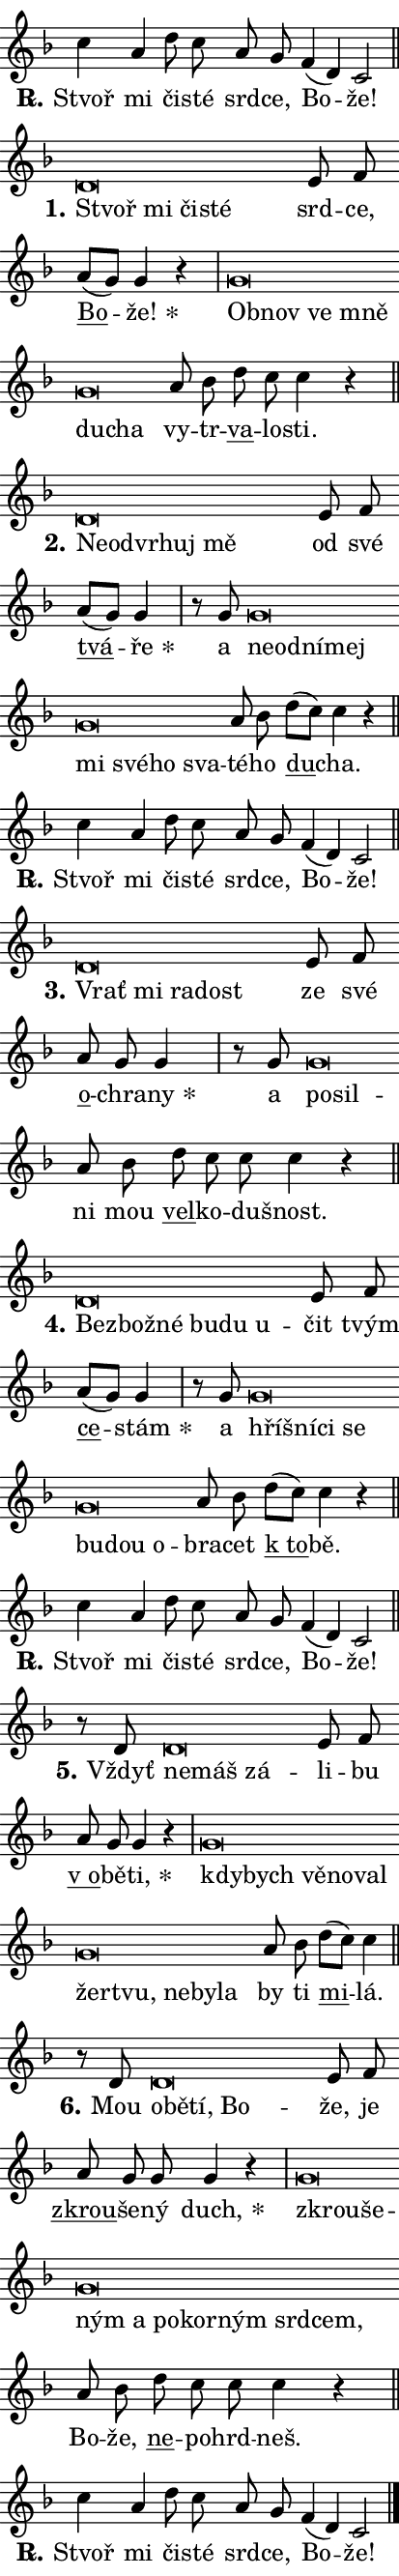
\version "2.22.1"
\header { tagline = "" }
\paper {
  indent = 0\cm
  top-margin = 0\cm
  right-margin = 0\cm
  bottom-margin = 0\cm
  left-margin = 0\cm
  paper-width = 7\cm
  page-breaking = #ly:one-page-breaking
  system-system-spacing.basic-distance = #11
  score-system-spacing.basic-distance = #11.3
  ragged-last = ##f
}


%% Author: Thomas Morley
%% https://lists.gnu.org/archive/html/lilypond-user/2020-05/msg00002.html
#(define (line-position grob)
"Returns position of @var[grob} in current system:
   @code{'start}, if at first time-step
   @code{'end}, if at last time-step
   @code{'middle} otherwise
"
  (let* ((col (ly:item-get-column grob))
         (ln (ly:grob-object col 'left-neighbor))
         (rn (ly:grob-object col 'right-neighbor))
         (col-to-check-left (if (ly:grob? ln) ln col))
         (col-to-check-right (if (ly:grob? rn) rn col))
         (break-dir-left
           (and
             (ly:grob-property col-to-check-left 'non-musical #f)
             (ly:item-break-dir col-to-check-left)))
         (break-dir-right
           (and
             (ly:grob-property col-to-check-right 'non-musical #f)
             (ly:item-break-dir col-to-check-right))))
        (cond ((eqv? 1 break-dir-left) 'start)
              ((eqv? -1 break-dir-right) 'end)
              (else 'middle))))

#(define (tranparent-at-line-position vctor)
  (lambda (grob)
  "Relying on @code{line-position} select the relevant enry from @var{vctor}.
Used to determine transparency,"
    (case (line-position grob)
      ((end) (not (vector-ref vctor 0)))
      ((middle) (not (vector-ref vctor 1)))
      ((start) (not (vector-ref vctor 2))))))

noteHeadBreakVisibility =
#(define-music-function (break-visibility)(vector?)
"Makes @code{NoteHead}s transparent relying on @var{break-visibility}"
#{
  \override NoteHead.transparent =
    #(tranparent-at-line-position break-visibility)
#})

#(define delete-ledgers-for-transparent-note-heads
  (lambda (grob)
    "Reads whether a @code{NoteHead} is transparent.
If so this @code{NoteHead} is removed from @code{'note-heads} from
@var{grob}, which is supposed to be @code{LedgerLineSpanner}.
As a result ledgers are not printed for this @code{NoteHead}"
    (let* ((nhds-array (ly:grob-object grob 'note-heads))
           (nhds-list
             (if (ly:grob-array? nhds-array)
                 (ly:grob-array->list nhds-array)
                 '()))
           ;; Relies on the transparent-property being done before
           ;; Staff.LedgerLineSpanner.after-line-breaking is executed.
           ;; This is fragile ...
           (to-keep
             (remove
               (lambda (nhd)
                 (ly:grob-property nhd 'transparent #f))
               nhds-list)))
      ;; TODO find a better method to iterate over grob-arrays, similiar
      ;; to filter/remove etc for lists
      ;; For now rebuilt from scratch
      (set! (ly:grob-object grob 'note-heads)  '())
      (for-each
        (lambda (nhd)
          (ly:pointer-group-interface::add-grob grob 'note-heads nhd))
        to-keep))))

hideNotes = {
  \noteHeadBreakVisibility #begin-of-line-visible
}
unHideNotes = {
  \noteHeadBreakVisibility #all-visible
}

% work-around for resetting accidentals
% https://lilypond.org/doc/v2.23/Documentation/notation/displaying-rhythms#unmetered-music
cadenzaMeasure = {
  \cadenzaOff
  \partial 1024 s1024
  \cadenzaOn
}

#(define-markup-command (accent layout props text) (markup?)
  "Underline accented syllable"
  (interpret-markup layout props
    #{\markup \override #'(offset . 4.3) \underline { #text }#}))

responsum = \markup \concat {
  "R" \hspace #-1.05 \path #0.1 #'((moveto 0 0.07) (lineto 0.9 0.8)) \hspace #0.05 "."
}

\layout {
    \context {
        \Staff
        \remove "Time_signature_engraver"
        \override LedgerLineSpanner.after-line-breaking = #delete-ledgers-for-transparent-note-heads
    }
    \context {
        \Voice {
            \override NoteHead.output-attributes = #'((class . "notehead"))
            \override Hairpin.height = #0.55
        }
    }
    \context {
        \Lyrics {
            \override StanzaNumber.output-attributes = #'((class . "stanzanumber"))
            \override LyricSpace.minimum-distance = #0.9
            \override LyricText.font-name = #"TeX Gyre Schola"
            \override LyricText.font-size = 1
            \override StanzaNumber.font-name = #"TeX Gyre Schola Bold"
            \override StanzaNumber.font-size = 1
        }
    }
}

% magnetic-lyrics.ily
%
%   written by
%     Jean Abou Samra <jean@abou-samra.fr>
%     Werner Lemberg <wl@gnu.org>
%
%   adapted by
%     Jiri Hon <jiri.hon@gmail.com>
%
% Version 2022-Apr-15

% https://www.mail-archive.com/lilypond-user@gnu.org/msg149350.html

#(define (Left_hyphen_pointer_engraver context)
   "Collect syllable-hyphen-syllable occurrences in lyrics and store
them in properties.  This engraver only looks to the left.  For
example, if the lyrics input is @code{foo -- bar}, it does the
following.

@itemize @bullet
@item
Set the @code{text} property of the @code{LyricHyphen} grob between
@q{foo} and @q{bar} to @code{foo}.

@item
Set the @code{left-hyphen} property of the @code{LyricText} grob with
text @q{foo} to the @code{LyricHyphen} grob between @q{foo} and
@q{bar}.
@end itemize

Use this auxiliary engraver in combination with the
@code{lyric-@/text::@/apply-@/magnetic-@/offset!} hook."
   (let ((hyphen #f)
         (text #f))
     (make-engraver
      (acknowledgers
       ((lyric-syllable-interface engraver grob source-engraver)
        (set! text grob)))
      (end-acknowledgers
       ((lyric-hyphen-interface engraver grob source-engraver)
        ;(when (not (grob::has-interface grob 'lyric-space-interface))
          (set! hyphen grob)));)
      ((stop-translation-timestep engraver)
       (when (and text hyphen)
         (ly:grob-set-object! text 'left-hyphen hyphen))
       (set! text #f)
       (set! hyphen #f)))))

#(define (lyric-text::apply-magnetic-offset! grob)
   "If the space between two syllables is less than the value in
property @code{LyricText@/.details@/.squash-threshold}, move the right
syllable to the left so that it gets concatenated with the left
syllable.

Use this function as a hook for
@code{LyricText@/.after-@/line-@/breaking} if the
@code{Left_@/hyphen_@/pointer_@/engraver} is active."
   (let ((hyphen (ly:grob-object grob 'left-hyphen #f)))
     (when hyphen
       (let ((left-text (ly:spanner-bound hyphen LEFT)))
         (when (grob::has-interface left-text 'lyric-syllable-interface)
           (let* ((common (ly:grob-common-refpoint grob left-text X))
                  (this-x-ext (ly:grob-extent grob common X))
                  (left-x-ext
                   (begin
                     ;; Trigger magnetism for left-text.
                     (ly:grob-property left-text 'after-line-breaking)
                     (ly:grob-extent left-text common X)))
                  ;; `delta` is the gap width between two syllables.
                  (delta (- (interval-start this-x-ext)
                            (interval-end left-x-ext)))
                  (details (ly:grob-property grob 'details))
                  (threshold (assoc-get 'squash-threshold details 0.2)))
             (when (< delta threshold)
               (let* (;; We have to manipulate the input text so that
                      ;; ligatures crossing syllable boundaries are not
                      ;; disabled.  For languages based on the Latin
                      ;; script this is essentially a beautification.
                      ;; However, for non-Western scripts it can be a
                      ;; necessity.
                      (lt (ly:grob-property left-text 'text))
                      (rt (ly:grob-property grob 'text))
                      (is-space (grob::has-interface hyphen 'lyric-space-interface))
                      (space (if is-space " " ""))
                      (space-markup (grob-interpret-markup grob " "))
                      (space-size (interval-length (ly:stencil-extent space-markup X)))
                      (extra-delta (if is-space space-size 0))
                      ;; Append new syllable.
                      (ltrt-space (if (and (string? lt) (string? rt))
                                (string-append lt space rt)
                                (make-concat-markup (list lt space rt))))
                      ;; Right-align `ltrt` to the right side.
                      (ltrt-space-markup (grob-interpret-markup
                               grob
                               (make-translate-markup
                                (cons (interval-length this-x-ext) 0)
                                (make-right-align-markup ltrt-space)))))
                 (begin
                   ;; Don't print `left-text`.
                   (ly:grob-set-property! left-text 'stencil #f)
                   ;; Set text and stencil (which holds all collected
                   ;; syllables so far) and shift it to the left.
                   (ly:grob-set-property! grob 'text ltrt-space)
                   (ly:grob-set-property! grob 'stencil ltrt-space-markup)
                   (ly:grob-translate-axis! grob (- (- delta extra-delta)) X))))))))))


#(define (lyric-hyphen::displace-bounds-first grob)
   ;; Make very sure this callback isn't triggered too early.
   (let ((left (ly:spanner-bound grob LEFT))
         (right (ly:spanner-bound grob RIGHT)))
     (ly:grob-property left 'after-line-breaking)
     (ly:grob-property right 'after-line-breaking)
     (ly:lyric-hyphen::print grob)))

squashThreshold = #0.4

\layout {
  \context {
    \Lyrics
    \consists #Left_hyphen_pointer_engraver
    \override LyricText.after-line-breaking =
      #lyric-text::apply-magnetic-offset!
    \override LyricHyphen.stencil = #lyric-hyphen::displace-bounds-first
    \override LyricText.details.squash-threshold = \squashThreshold
    \override LyricHyphen.minimum-distance = 0
    \override LyricHyphen.minimum-length = \squashThreshold
  }
}

squash = \override LyricText.details.squash-threshold = 9999
unSquash = \override LyricText.details.squash-threshold = \squashThreshold

left = \override LyricText.self-alignment-X = #LEFT
unLeft = \revert LyricText.self-alignment-X

starOffset = #(lambda (grob) 
                (let ((x_offset (ly:self-alignment-interface::aligned-on-x-parent grob)))
                  (if (= x_offset 0) 0 (+ x_offset 1.2))))

star = #(define-music-function (syllable)(string?)
"Append star separator at the end of a syllable"
#{
  \once \override LyricText.X-offset = #starOffset
  \lyricmode { \markup {
    #syllable
    \override #'((font-name . "TeX Gyre Schola Bold")) \hspace #0.2 \lower #0.65 \larger "*"
  } }
#})

starAccent = #(define-music-function (syllable)(string?)
"Append star separator at the end of a syllable and make accent"
#{
  \once \override LyricText.X-offset = #starOffset
  \lyricmode { \markup {
    \accent #syllable
    \override #'((font-name . "TeX Gyre Schola Bold")) \hspace #0.2 \lower #0.65 \larger "*"
  } }
#})

breath = #(define-music-function (syllable)(string?)
"Append breathing indicator at the end of a syllable"
#{
  \lyricmode { \markup { #syllable "+" } }
#})

optionalBreath = #(define-music-function (syllable)(string?)
"Append optional breathing indicator at the end of a syllable"
#{
  \lyricmode { \markup { #syllable "(+)" } }
#})


\score {
    <<
        \new Voice = "melody" { \cadenzaOn \key f \major \relative { c''4 a d8 c a g \bar "" f4( d) c2 \cadenzaMeasure \bar "||" \break } }
        \new Lyrics \lyricsto "melody" { \lyricmode { \set stanza = \responsum
Stvoř mi či -- sté srd -- ce, Bo -- že! } }
    >>
    \layout {}
}

\score {
    <<
        \new Voice = "melody" { \cadenzaOn \key f \major \relative { d'\breve*1/16 \hideNotes \breve*1/16 \bar "" \breve*1/16 \breve*1/16 \bar "" \unHideNotes e8 f \bar "" a[( g)] g4 r \cadenzaMeasure \bar "|" g\breve*1/16 \hideNotes \breve*1/16 \bar "" \breve*1/16 \bar "" \breve*1/16 \bar "" \breve*1/16 \breve*1/16 \bar "" \unHideNotes a8 bes \bar "" d c c4 r \cadenzaMeasure \bar "||" \break } }
        \new Lyrics \lyricsto "melody" { \lyricmode { \set stanza = "1."
\left Stvoř \squash mi či -- sté \unLeft \unSquash srd -- ce, \markup \accent Bo -- \star že! \left Ob -- \squash nov ve mně du -- cha \unLeft \unSquash vy -- tr -- \markup \accent va -- lo -- sti. } }
    >>
    \layout {}
}

\score {
    <<
        \new Voice = "melody" { \cadenzaOn \key f \major \relative { d'\breve*1/16 \hideNotes \breve*1/16 \bar "" \breve*1/16 \bar "" \breve*1/16 \breve*1/16 \bar "" \unHideNotes e8 f \bar "" a[( g)] g4 \cadenzaMeasure \bar "|" r8 g8 g\breve*1/16 \hideNotes \breve*1/16 \bar "" \breve*1/16 \bar "" \breve*1/16 \bar "" \breve*1/16 \bar "" \breve*1/16 \bar "" \breve*1/16 \breve*1/16 \bar "" \unHideNotes a8 bes \bar "" d[( c)] c4 r \cadenzaMeasure \bar "||" \break } }
        \new Lyrics \lyricsto "melody" { \lyricmode { \set stanza = "2."
\left Ne -- \squash od -- vr -- huj mě \unLeft \unSquash od své \markup \accent tvá -- \star ře a \left ne -- \squash od -- ní -- mej mi své -- ho sva -- \unLeft \unSquash té -- ho \markup \accent du -- cha. } }
    >>
    \layout {}
}

\score {
    <<
        \new Voice = "melody" { \cadenzaOn \key f \major \relative { c''4 a d8 c a g \bar "" f4( d) c2 \cadenzaMeasure \bar "||" \break } }
        \new Lyrics \lyricsto "melody" { \lyricmode { \set stanza = \responsum
Stvoř mi či -- sté srd -- ce, Bo -- že! } }
    >>
    \layout {}
}

\score {
    <<
        \new Voice = "melody" { \cadenzaOn \key f \major \relative { d'\breve*1/16 \hideNotes \breve*1/16 \bar "" \breve*1/16 \breve*1/16 \bar "" \unHideNotes e8 f \bar "" a g g4 \cadenzaMeasure \bar "|" r8 g8 g\breve*1/16 \hideNotes \breve*1/16 \bar "" \unHideNotes a8 bes \bar "" d c c c4 r \cadenzaMeasure \bar "||" \break } }
        \new Lyrics \lyricsto "melody" { \lyricmode { \set stanza = "3."
\left Vrať \squash mi ra -- dost \unLeft \unSquash ze své \markup \accent o -- chra -- \star ny a \left po -- \squash sil -- \unLeft \unSquash ni mou \markup \accent vel -- ko -- du -- šnost. } }
    >>
    \layout {}
}

\score {
    <<
        \new Voice = "melody" { \cadenzaOn \key f \major \relative { d'\breve*1/16 \hideNotes \breve*1/16 \bar "" \breve*1/16 \bar "" \breve*1/16 \bar "" \breve*1/16 \breve*1/16 \bar "" \unHideNotes e8 f \bar "" a[( g)] g4 \cadenzaMeasure \bar "|" r8 g8 g\breve*1/16 \hideNotes \breve*1/16 \bar "" \breve*1/16 \bar "" \breve*1/16 \bar "" \breve*1/16 \bar "" \breve*1/16 \breve*1/16 \bar "" \unHideNotes a8 bes \bar "" d[( c)] c4 r \cadenzaMeasure \bar "||" \break } }
        \new Lyrics \lyricsto "melody" { \lyricmode { \set stanza = "4."
\left Bez -- \squash bož -- né bu -- du u -- \unLeft \unSquash čit tvým \markup \accent ce -- \star stám a \left hří -- \squash šní -- ci se bu -- dou o -- \unLeft \unSquash bra -- cet \markup \accent "k to" -- bě. } }
    >>
    \layout {}
}

\score {
    <<
        \new Voice = "melody" { \cadenzaOn \key f \major \relative { c''4 a d8 c a g \bar "" f4( d) c2 \cadenzaMeasure \bar "||" \break } }
        \new Lyrics \lyricsto "melody" { \lyricmode { \set stanza = \responsum
Stvoř mi či -- sté srd -- ce, Bo -- že! } }
    >>
    \layout {}
}

\score {
    <<
        \new Voice = "melody" { \cadenzaOn \key f \major \relative { r8 d'8 d\breve*1/16 \hideNotes \breve*1/16 \breve*1/16 \bar "" \unHideNotes e8 f \bar "" a g g4 r \cadenzaMeasure \bar "|" g\breve*1/16 \hideNotes \breve*1/16 \bar "" \breve*1/16 \bar "" \breve*1/16 \bar "" \breve*1/16 \bar "" \breve*1/16 \bar "" \breve*1/16 \bar "" \breve*1/16 \bar "" \breve*1/16 \breve*1/16 \bar "" \unHideNotes a8 bes \bar "" d[( c)] c4 \cadenzaMeasure \bar "||" \break } }
        \new Lyrics \lyricsto "melody" { \lyricmode { \set stanza = "5."
Vždyť \left ne -- \squash máš zá -- \unLeft \unSquash li -- bu \markup \accent "v o" -- bě -- \star ti, \left kdy -- \squash bych vě -- no -- val žer -- tvu, ne -- by -- la \unLeft \unSquash by ti \markup \accent mi -- lá. } }
    >>
    \layout {}
}

\score {
    <<
        \new Voice = "melody" { \cadenzaOn \key f \major \relative { r8 d'8 d\breve*1/16 \hideNotes \breve*1/16 \bar "" \breve*1/16 \breve*1/16 \bar "" \unHideNotes e8 f \bar "" a g g g4 r \cadenzaMeasure \bar "|" g\breve*1/16 \hideNotes \breve*1/16 \bar "" \breve*1/16 \bar "" \breve*1/16 \bar "" \breve*1/16 \bar "" \breve*1/16 \bar "" \breve*1/16 \bar "" \breve*1/16 \breve*1/16 \bar "" \unHideNotes a8 bes \bar "" d c c c4 r \cadenzaMeasure \bar "||" \break } }
        \new Lyrics \lyricsto "melody" { \lyricmode { \set stanza = "6."
Mou \left o -- \squash bě -- tí, Bo -- \unLeft \unSquash že, je \markup \accent zkrou -- še -- ný \star duch, \left zkrou -- \squash še -- ným a po -- kor -- ným srd -- cem, \unLeft \unSquash Bo -- že, \markup \accent ne -- po -- hrd -- neš. } }
    >>
    \layout {}
}

\score {
    <<
        \new Voice = "melody" { \cadenzaOn \key f \major \relative { c''4 a d8 c a g \bar "" f4( d) c2 \cadenzaMeasure \bar "||" \break } \bar "|." }
        \new Lyrics \lyricsto "melody" { \lyricmode { \set stanza = \responsum
Stvoř mi či -- sté srd -- ce, Bo -- že! } }
    >>
    \layout {}
}
